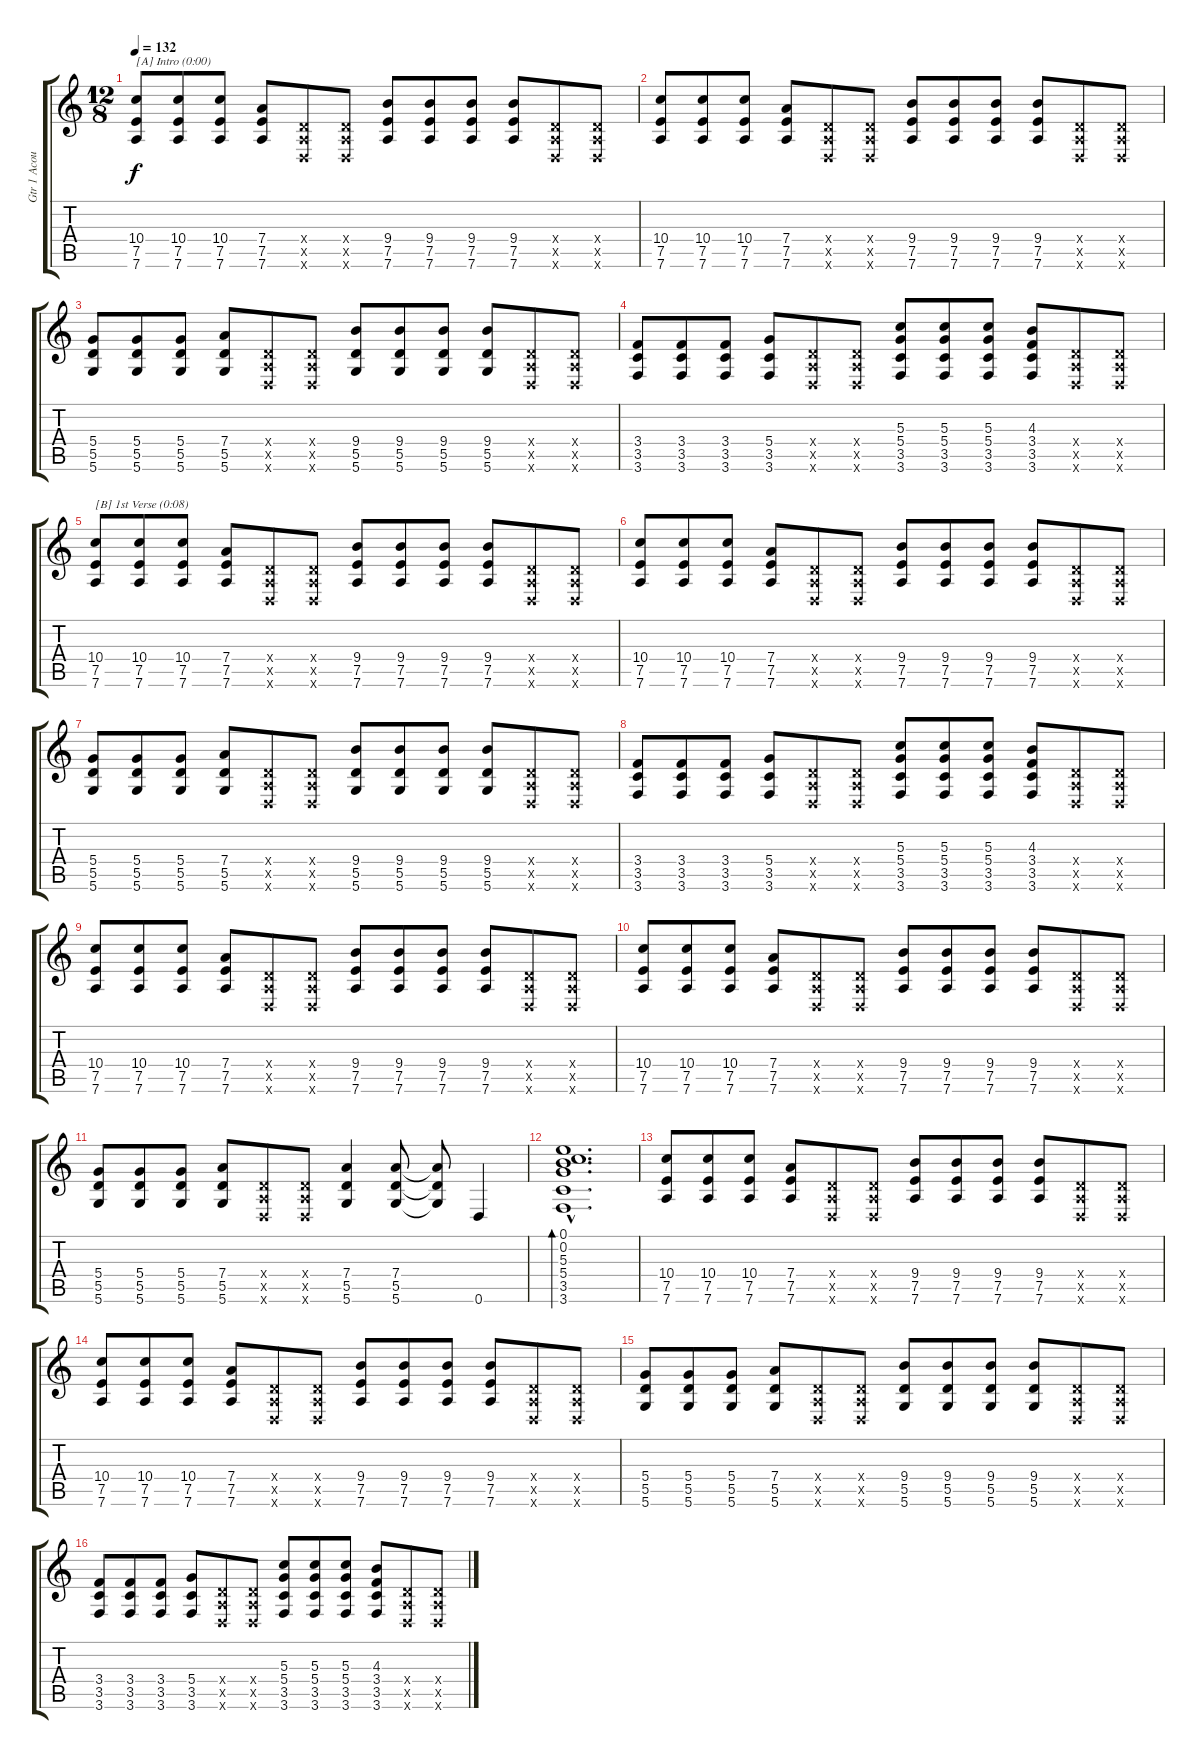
\track ("Gtr 1 Acous." "Gtr 1 Acou") {instrument acousticguitarsteel}
\staff {score tabs}
\tuning (E4 B3 G3 D3 A2 D2) {hide}
\ts (12 8)
\tempo 132
\clef g2
\ks c
(10.4 7.5 7.6).8{txt "[A] Intro (0:00)" dy f instrument acousticguitarsteel} (10.4 7.5 7.6).8 (10.4 7.5 7.6).8 (7.4 7.5 7.6).8 (0.4{x} 0.5{x} 0.6{x}).8 (0.4{x} 0.5{x} 0.6{x}).8 (9.4 7.5 7.6).8 (9.4 7.5 7.6).8 (9.4 7.5 7.6).8 (9.4 7.5 7.6).8 (0.4{x} 0.5{x} 0.6{x}).8 (0.4{x} 0.5{x} 0.6{x}).8 |
(10.4 7.5 7.6).8 (10.4 7.5 7.6).8 (10.4 7.5 7.6).8 (7.4 7.5 7.6).8 (0.4{x} 0.5{x} 0.6{x}).8 (0.4{x} 0.5{x} 0.6{x}).8 (9.4 7.5 7.6).8 (9.4 7.5 7.6).8 (9.4 7.5 7.6).8 (9.4 7.5 7.6).8 (0.4{x} 0.5{x} 0.6{x}).8 (0.4{x} 0.5{x} 0.6{x}).8 |
(5.4 5.5 5.6).8 (5.4 5.5 5.6).8 (5.4 5.5 5.6).8 (7.4 5.5 5.6).8 (0.4{x} 0.5{x} 0.6{x}).8 (0.4{x} 0.5{x} 0.6{x}).8 (9.4 5.5 5.6).8 (9.4 5.5 5.6).8 (9.4 5.5 5.6).8 (9.4 5.5 5.6).8 (0.4{x} 0.5{x} 0.6{x}).8 (0.4{x} 0.5{x} 0.6{x}).8 |
(3.4 3.5 3.6).8 (3.4 3.5 3.6).8 (3.4 3.5 3.6).8 (5.4 3.5 3.6).8 (0.4{x} 0.5{x} 0.6{x}).8 (0.4{x} 0.5{x} 0.6{x}).8 (5.3 5.4 3.5 3.6).8 (5.3 5.4 3.5 3.6).8 (5.3 5.4 3.5 3.6).8 (4.3 3.4 3.5 3.6).8 (0.4{x} 0.5{x} 0.6{x}).8 (0.4{x} 0.5{x} 0.6{x}).8 |
(10.4 7.5 7.6).8{txt "[B] 1st Verse (0:08)"} (10.4 7.5 7.6).8 (10.4 7.5 7.6).8 (7.4 7.5 7.6).8 (0.4{x} 0.5{x} 0.6{x}).8 (0.4{x} 0.5{x} 0.6{x}).8 (9.4 7.5 7.6).8 (9.4 7.5 7.6).8 (9.4 7.5 7.6).8 (9.4 7.5 7.6).8 (0.4{x} 0.5{x} 0.6{x}).8 (0.4{x} 0.5{x} 0.6{x}).8 |
(10.4 7.5 7.6).8 (10.4 7.5 7.6).8 (10.4 7.5 7.6).8 (7.4 7.5 7.6).8 (0.4{x} 0.5{x} 0.6{x}).8 (0.4{x} 0.5{x} 0.6{x}).8 (9.4 7.5 7.6).8 (9.4 7.5 7.6).8 (9.4 7.5 7.6).8 (9.4 7.5 7.6).8 (0.4{x} 0.5{x} 0.6{x}).8 (0.4{x} 0.5{x} 0.6{x}).8 |
(5.4 5.5 5.6).8 (5.4 5.5 5.6).8 (5.4 5.5 5.6).8 (7.4 5.5 5.6).8 (0.4{x} 0.5{x} 0.6{x}).8 (0.4{x} 0.5{x} 0.6{x}).8 (9.4 5.5 5.6).8 (9.4 5.5 5.6).8 (9.4 5.5 5.6).8 (9.4 5.5 5.6).8 (0.4{x} 0.5{x} 0.6{x}).8 (0.4{x} 0.5{x} 0.6{x}).8 |
(3.4 3.5 3.6).8 (3.4 3.5 3.6).8 (3.4 3.5 3.6).8 (5.4 3.5 3.6).8 (0.4{x} 0.5{x} 0.6{x}).8 (0.4{x} 0.5{x} 0.6{x}).8 (5.3 5.4 3.5 3.6).8 (5.3 5.4 3.5 3.6).8 (5.3 5.4 3.5 3.6).8 (4.3 3.4 3.5 3.6).8 (0.4{x} 0.5{x} 0.6{x}).8 (0.4{x} 0.5{x} 0.6{x}).8 |
(10.4 7.5 7.6).8 (10.4 7.5 7.6).8 (10.4 7.5 7.6).8 (7.4 7.5 7.6).8 (0.4{x} 0.5{x} 0.6{x}).8 (0.4{x} 0.5{x} 0.6{x}).8 (9.4 7.5 7.6).8 (9.4 7.5 7.6).8 (9.4 7.5 7.6).8 (9.4 7.5 7.6).8 (0.4{x} 0.5{x} 0.6{x}).8 (0.4{x} 0.5{x} 0.6{x}).8 |
(10.4 7.5 7.6).8 (10.4 7.5 7.6).8 (10.4 7.5 7.6).8 (7.4 7.5 7.6).8 (0.4{x} 0.5{x} 0.6{x}).8 (0.4{x} 0.5{x} 0.6{x}).8 (9.4 7.5 7.6).8 (9.4 7.5 7.6).8 (9.4 7.5 7.6).8 (9.4 7.5 7.6).8 (0.4{x} 0.5{x} 0.6{x}).8 (0.4{x} 0.5{x} 0.6{x}).8 |
(5.4 5.5 5.6).8 (5.4 5.5 5.6).8 (5.4 5.5 5.6).8 (7.4 5.5 5.6).8 (0.4{x} 0.5{x} 0.6{x}).8 (0.4{x} 0.5{x} 0.6{x}).8 (7.4 5.5 5.6).4 (7.4 5.5 5.6).8 (7.4{t} 5.5{t} 5.6{t}).8 0.6.4 |
(0.1{hac} 0.2{hac} 5.3{hac} 5.4{hac} 3.5{hac} 3.6{hac}).1{d bd 480} |
(10.4 7.5 7.6).8 (10.4 7.5 7.6).8 (10.4 7.5 7.6).8 (7.4 7.5 7.6).8 (0.4{x} 0.5{x} 0.6{x}).8 (0.4{x} 0.5{x} 0.6{x}).8 (9.4 7.5 7.6).8 (9.4 7.5 7.6).8 (9.4 7.5 7.6).8 (9.4 7.5 7.6).8 (0.4{x} 0.5{x} 0.6{x}).8 (0.4{x} 0.5{x} 0.6{x}).8 |
(10.4 7.5 7.6).8 (10.4 7.5 7.6).8 (10.4 7.5 7.6).8 (7.4 7.5 7.6).8 (0.4{x} 0.5{x} 0.6{x}).8 (0.4{x} 0.5{x} 0.6{x}).8 (9.4 7.5 7.6).8 (9.4 7.5 7.6).8 (9.4 7.5 7.6).8 (9.4 7.5 7.6).8 (0.4{x} 0.5{x} 0.6{x}).8 (0.4{x} 0.5{x} 0.6{x}).8 |
(5.4 5.5 5.6).8 (5.4 5.5 5.6).8 (5.4 5.5 5.6).8 (7.4 5.5 5.6).8 (0.4{x} 0.5{x} 0.6{x}).8 (0.4{x} 0.5{x} 0.6{x}).8 (9.4 5.5 5.6).8 (9.4 5.5 5.6).8 (9.4 5.5 5.6).8 (9.4 5.5 5.6).8 (0.4{x} 0.5{x} 0.6{x}).8 (0.4{x} 0.5{x} 0.6{x}).8 |
(3.4 3.5 3.6).8 (3.4 3.5 3.6).8 (3.4 3.5 3.6).8 (5.4 3.5 3.6).8 (0.4{x} 0.5{x} 0.6{x}).8 (0.4{x} 0.5{x} 0.6{x}).8 (5.3 5.4 3.5 3.6).8 (5.3 5.4 3.5 3.6).8 (5.3 5.4 3.5 3.6).8 (4.3 3.4 3.5 3.6).8 (0.4{x} 0.5{x} 0.6{x}).8 (0.4{x} 0.5{x} 0.6{x}).8
